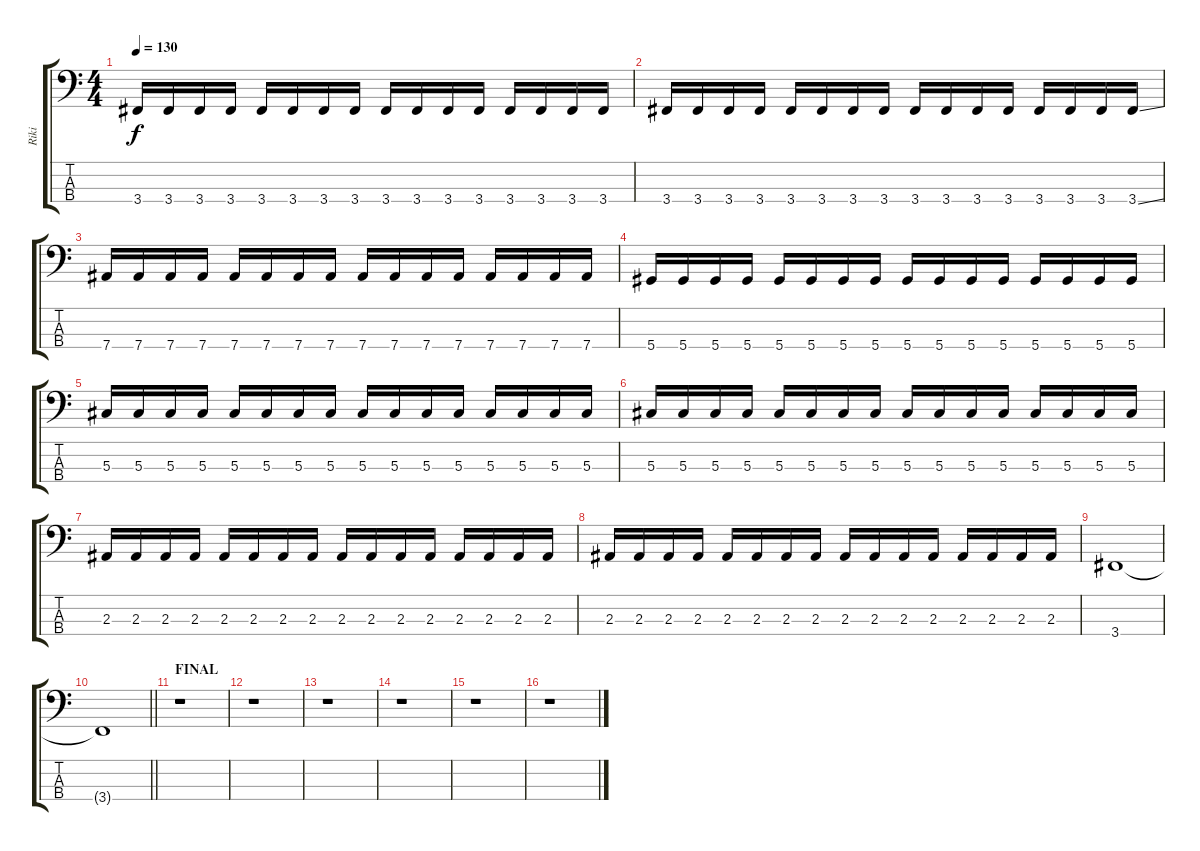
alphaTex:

\track ("Riki" "Riki") {instrument electricbasspick}
\staff {score tabs}
\tuning (Gb2 Db2 Ab1 Eb1) {hide}
\ts (4 4)
\tempo 130
\clef f4
\ks c
3.4.16{dy f} 3.4.16 3.4.16 3.4.16 3.4.16 3.4.16 3.4.16 3.4.16 3.4.16 3.4.16 3.4.16 3.4.16 3.4.16 3.4.16 3.4.16 3.4.16 |
3.4.16 3.4.16 3.4.16 3.4.16 3.4.16 3.4.16 3.4.16 3.4.16 3.4.16 3.4.16 3.4.16 3.4.16 3.4.16 3.4.16 3.4.16 3.4{ss}.16 |
7.4.16 7.4.16 7.4.16 7.4.16 7.4.16 7.4.16 7.4.16 7.4.16 7.4.16 7.4.16 7.4.16 7.4.16 7.4.16 7.4.16 7.4.16 7.4.16 |
5.4.16 5.4.16 5.4.16 5.4.16 5.4.16 5.4.16 5.4.16 5.4.16 5.4.16 5.4.16 5.4.16 5.4.16 5.4.16 5.4.16 5.4.16 5.4.16 |
5.3.16 5.3.16 5.3.16 5.3.16 5.3.16 5.3.16 5.3.16 5.3.16 5.3.16 5.3.16 5.3.16 5.3.16 5.3.16 5.3.16 5.3.16 5.3.16 |
5.3.16 5.3.16 5.3.16 5.3.16 5.3.16 5.3.16 5.3.16 5.3.16 5.3.16 5.3.16 5.3.16 5.3.16 5.3.16 5.3.16 5.3.16 5.3.16 |
2.3.16 2.3.16 2.3.16 2.3.16 2.3.16 2.3.16 2.3.16 2.3.16 2.3.16 2.3.16 2.3.16 2.3.16 2.3.16 2.3.16 2.3.16 2.3.16 |
2.3.16 2.3.16 2.3.16 2.3.16 2.3.16 2.3.16 2.3.16 2.3.16 2.3.16 2.3.16 2.3.16 2.3.16 2.3.16 2.3.16 2.3.16 2.3.16 |
3.4.1 |
\barLineRight lightlight
3.4{t}.1 |
\section ("" "FINAL")
r.1 |
r.1 |
r.1 |
r.1 |
r.1 |
r.1
